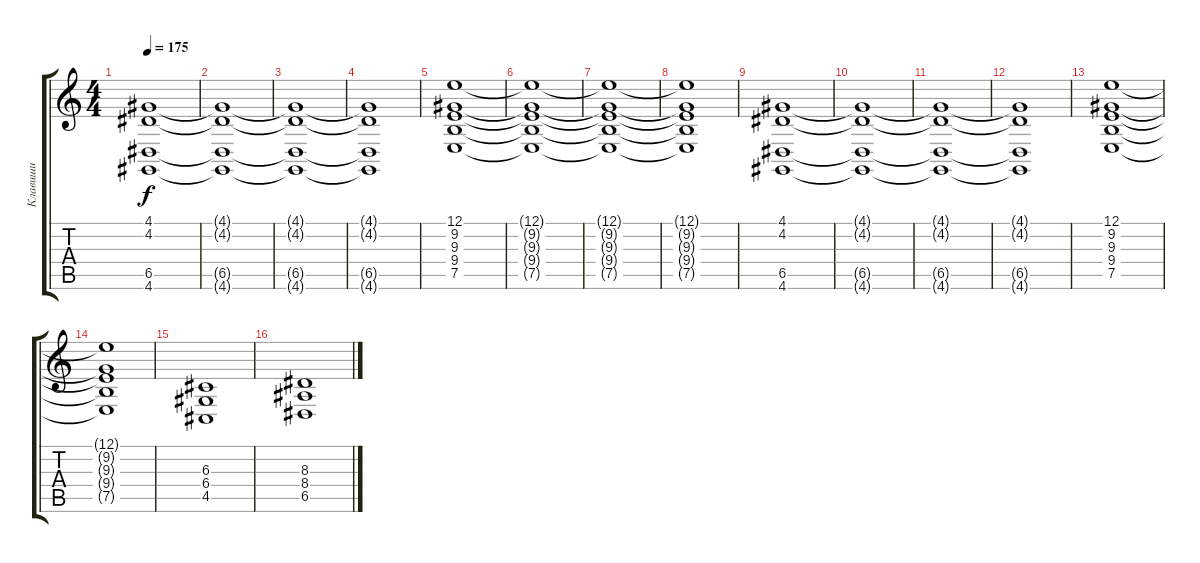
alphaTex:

\track ("Клавиши" "Клавиши") {instrument stringensemble1}
\staff {score tabs}
\tuning (E4 B3 G3 D3 A2 E2) {hide}
\ts (4 4)
\tempo 175
\clef g2
\ks c
(4.1 4.2 6.5 4.6).1{dy f} |
(4.1{t} 4.2{t} 6.5{t} 4.6{t}).1 |
(4.1{t} 4.2{t} 6.5{t} 4.6{t}).1 |
(4.1{t} 4.2{t} 6.5{t} 4.6{t}).1 |
(12.1 9.2 9.3 9.4 7.5).1 |
(12.1{t} 9.2{t} 9.3{t} 9.4{t} 7.5{t}).1 |
(12.1{t} 9.2{t} 9.3{t} 9.4{t} 7.5{t}).1 |
(12.1{t} 9.2{t} 9.3{t} 9.4{t} 7.5{t}).1 |
(4.1 4.2 6.5 4.6).1 |
(4.1{t} 4.2{t} 6.5{t} 4.6{t}).1 |
(4.1{t} 4.2{t} 6.5{t} 4.6{t}).1 |
(4.1{t} 4.2{t} 6.5{t} 4.6{t}).1 |
(12.1 9.2 9.3 9.4 7.5).1 |
(12.1{t} 9.2{t} 9.3{t} 9.4{t} 7.5{t}).1 |
(6.3 6.4 4.5).1 |
(8.3 8.4 6.5).1
